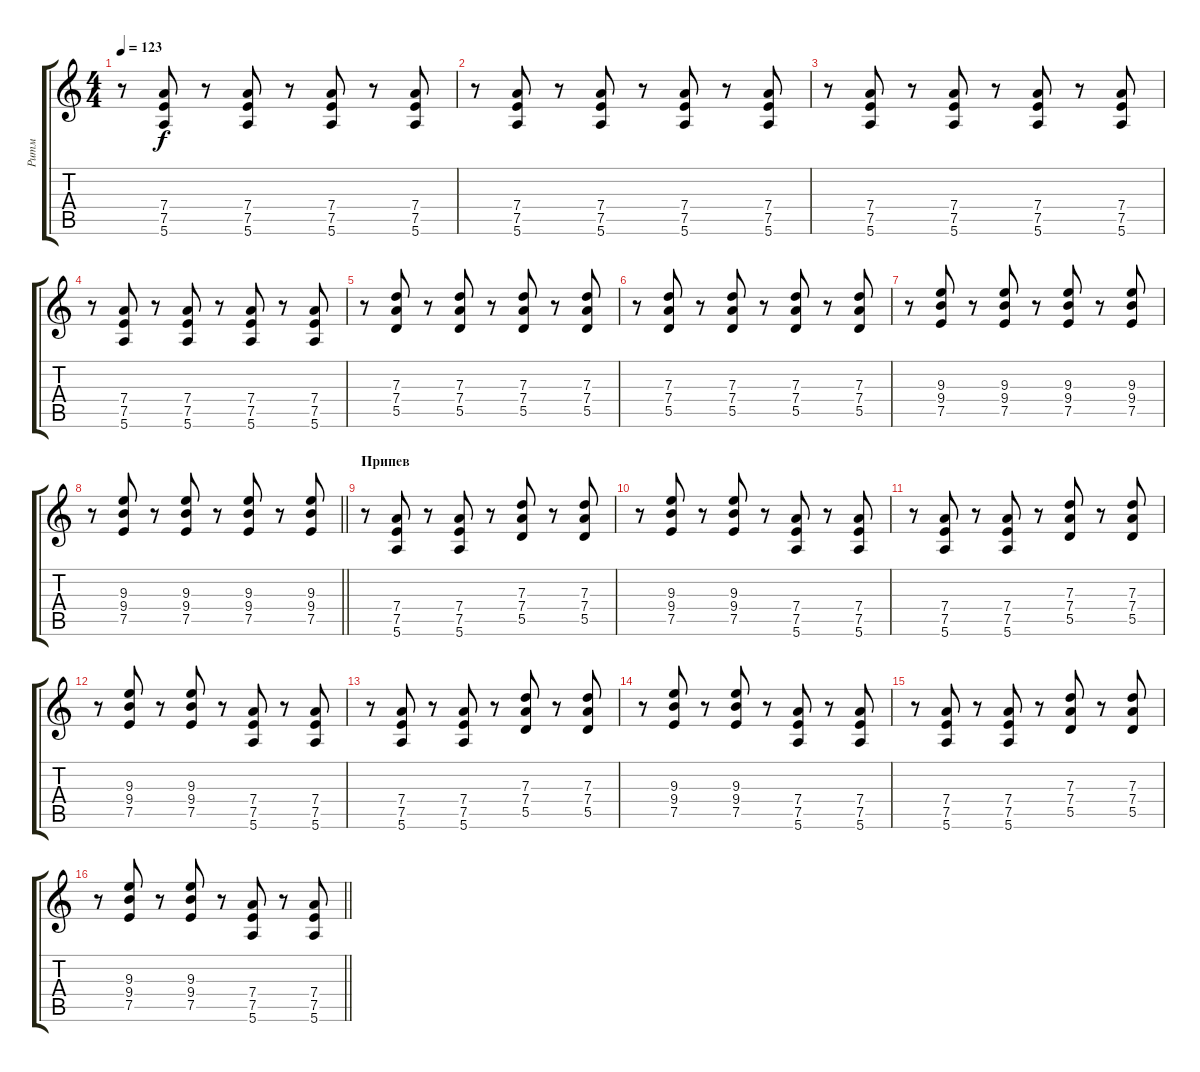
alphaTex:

\track ("Ритм" "Ритм") {instrument distortionguitar}
\staff {score tabs}
\tuning (E4 B3 G3 D3 A2 E2) {hide}
\ts (4 4)
\tempo 123
\clef g2
\ks c
r.8{dy f} (7.4 7.5 5.6).8 r.8 (7.4 7.5 5.6).8 r.8 (7.4 7.5 5.6).8 r.8 (7.4 7.5 5.6).8 |
r.8 (7.4 7.5 5.6).8 r.8 (7.4 7.5 5.6).8 r.8 (7.4 7.5 5.6).8 r.8 (7.4 7.5 5.6).8 |
r.8 (7.4 7.5 5.6).8 r.8 (7.4 7.5 5.6).8 r.8 (7.4 7.5 5.6).8 r.8 (7.4 7.5 5.6).8 |
r.8 (7.4 7.5 5.6).8 r.8 (7.4 7.5 5.6).8 r.8 (7.4 7.5 5.6).8 r.8 (7.4 7.5 5.6).8 |
r.8 (7.3 7.4 5.5).8 r.8 (7.3 7.4 5.5).8 r.8 (7.3 7.4 5.5).8 r.8 (7.3 7.4 5.5).8 |
r.8 (7.3 7.4 5.5).8 r.8 (7.3 7.4 5.5).8 r.8 (7.3 7.4 5.5).8 r.8 (7.3 7.4 5.5).8 |
r.8 (9.3 9.4 7.5).8 r.8 (9.3 9.4 7.5).8 r.8 (9.3 9.4 7.5).8 r.8 (9.3 9.4 7.5).8 |
\barLineRight lightlight
r.8 (9.3 9.4 7.5).8 r.8 (9.3 9.4 7.5).8 r.8 (9.3 9.4 7.5).8 r.8 (9.3 9.4 7.5).8 |
\section ("" "Припев")
r.8 (7.4 7.5 5.6).8 r.8 (7.4 7.5 5.6).8 r.8 (7.3 7.4 5.5).8 r.8 (7.3 7.4 5.5).8 |
r.8 (9.3 9.4 7.5).8 r.8 (9.3 9.4 7.5).8 r.8 (7.4 7.5 5.6).8 r.8 (7.4 7.5 5.6).8 |
r.8 (7.4 7.5 5.6).8 r.8 (7.4 7.5 5.6).8 r.8 (7.3 7.4 5.5).8 r.8 (7.3 7.4 5.5).8 |
r.8 (9.3 9.4 7.5).8 r.8 (9.3 9.4 7.5).8 r.8 (7.4 7.5 5.6).8 r.8 (7.4 7.5 5.6).8 |
r.8 (7.4 7.5 5.6).8 r.8 (7.4 7.5 5.6).8 r.8 (7.3 7.4 5.5).8 r.8 (7.3 7.4 5.5).8 |
r.8 (9.3 9.4 7.5).8 r.8 (9.3 9.4 7.5).8 r.8 (7.4 7.5 5.6).8 r.8 (7.4 7.5 5.6).8 |
r.8 (7.4 7.5 5.6).8 r.8 (7.4 7.5 5.6).8 r.8 (7.3 7.4 5.5).8 r.8 (7.3 7.4 5.5).8 |
\barLineRight lightlight
r.8 (9.3 9.4 7.5).8 r.8 (9.3 9.4 7.5).8 r.8 (7.4 7.5 5.6).8 r.8 (7.4 7.5 5.6).8
